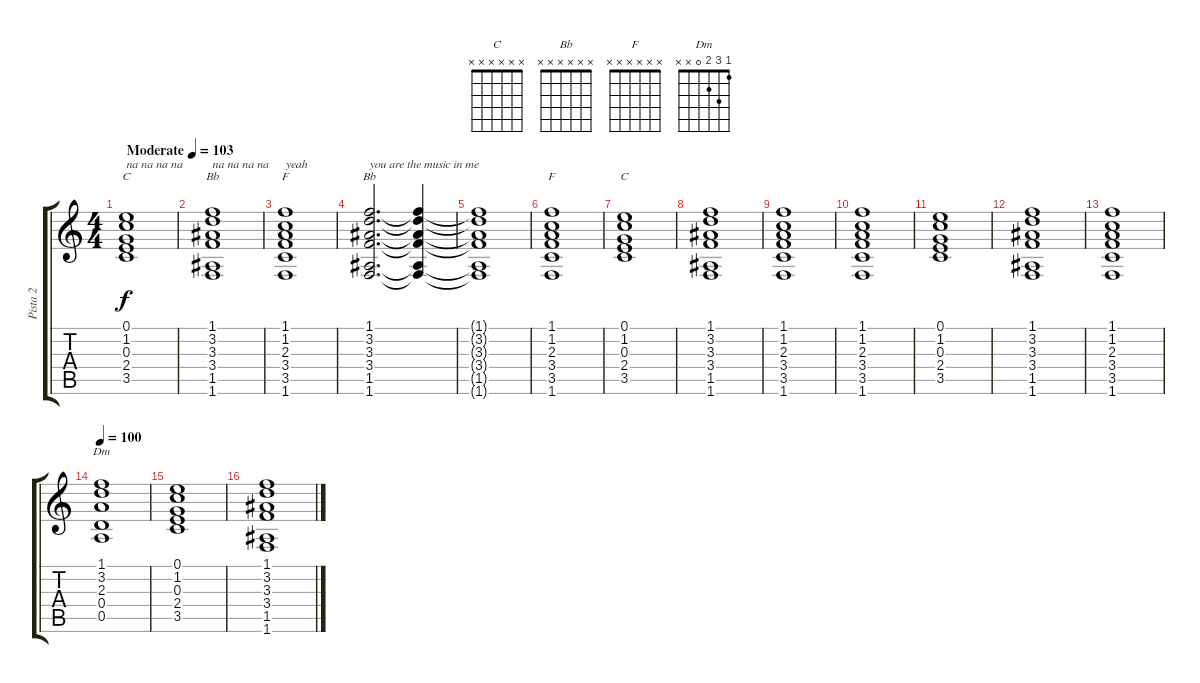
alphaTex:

\track ("Pista 2" "Pista 2") {instrument acousticguitarsteel}
\staff {score tabs}
\tuning (E4 B3 G3 D3 A2 E2) {hide}
\chord ("C" 0 1 0 2 3 x)
\chord ("Bb" 1 3 3 3 1 1) {barre 1}
\chord ("F" 1 1 2 3 3 1) {barre 1}
\chord ("Bb" x x x x x x)
\chord ("F" x x x x x x)
\chord ("C" x x x x x x)
\chord ("Dm" 1 3 2 0 x x)
\ts (4 4)
\tempo (103 "Moderate")
\clef g2
\ks c
(0.1 1.2 0.3 2.4 3.5).1{ch "C" txt "na na na na" dy f instrument acousticguitarsteel} |
(1.1 3.2 3.3 3.4 1.5 1.6).1{ch "Bb" txt "na na na na "} |
(1.1 1.2 2.3 3.4 3.5 1.6).1{ch "F" txt "yeah"} |
(1.1 3.2 3.3 3.4 1.5 1.6).2{d ch "Bb" txt "you are the music in me"} (1.1{t} 3.2{t} 3.3{t} 3.4{t} 1.5{t} 1.6{t}).4 |
(1.1{t} 3.2{t} 3.3{t} 3.4{t} 1.5{t} 1.6{t}).1 |
(1.1 1.2 2.3 3.4 3.5 1.6).1{ch "F"} |
(0.1 1.2 0.3 2.4 3.5).1{ch "C"} |
(1.1 3.2 3.3 3.4 1.5 1.6).1 |
(1.1 1.2 2.3 3.4 3.5 1.6).1 |
(1.1 1.2 2.3 3.4 3.5 1.6).1 |
(0.1 1.2 0.3 2.4 3.5).1 |
(1.1 3.2 3.3 3.4 1.5 1.6).1 |
(1.1 1.2 2.3 3.4 3.5 1.6).1 |
\tempo 100
(1.1 3.2 2.3 0.4 0.5).1{ch "Dm"} |
(0.1 1.2 0.3 2.4 3.5).1 |
(1.1 3.2 3.3 3.4 1.5 1.6).1
